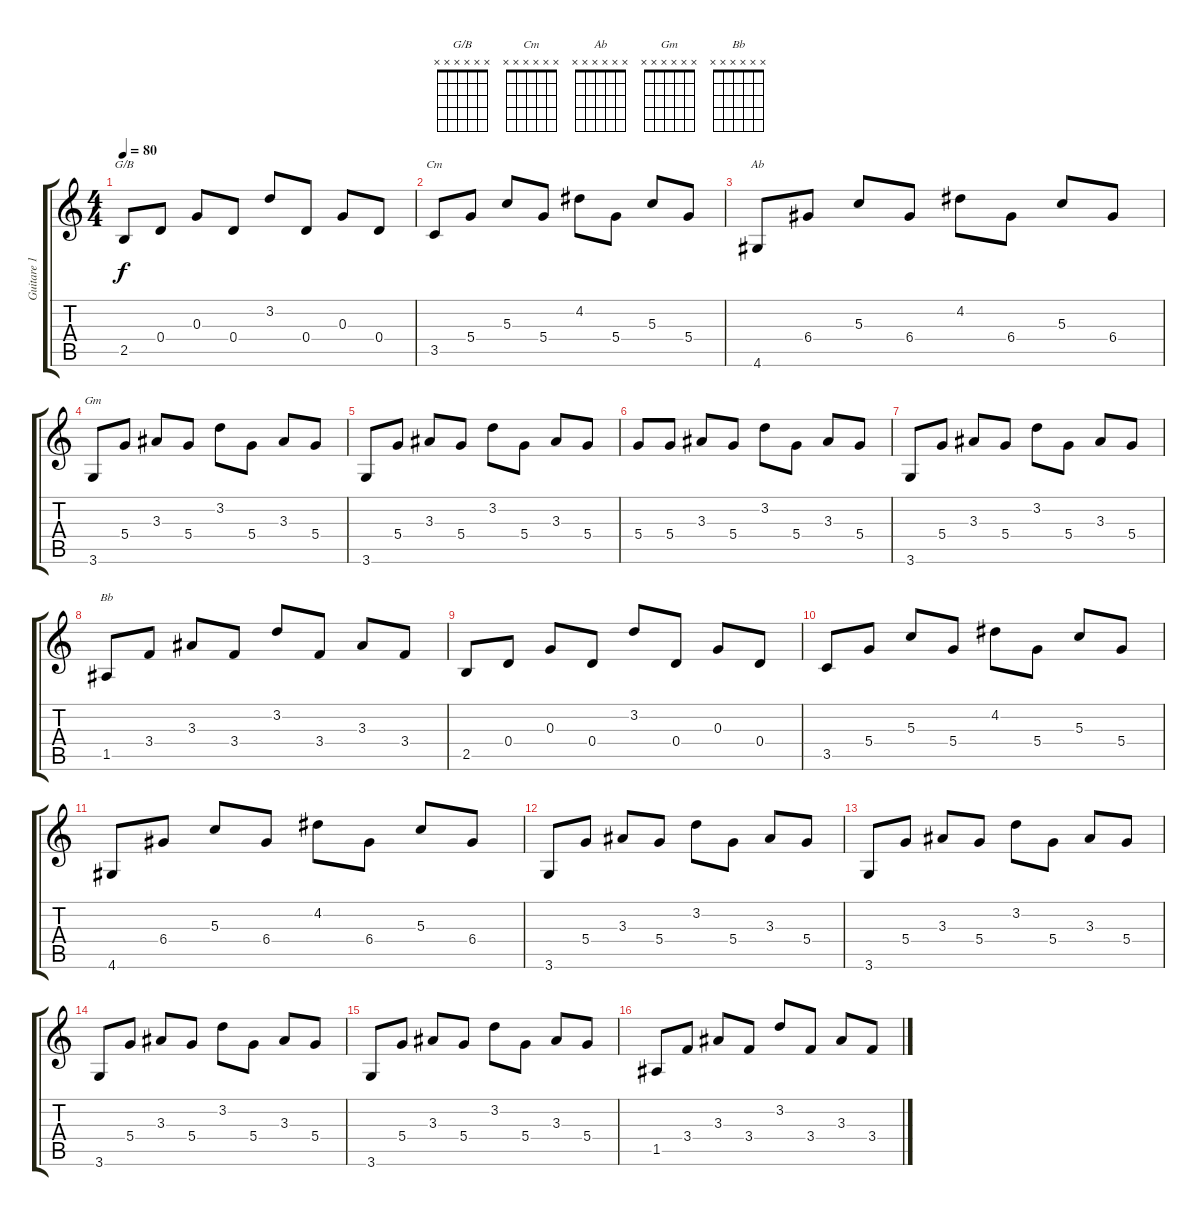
\track ("Guitare 1" "Guitare 1") {instrument acousticguitarnylon}
\staff {score tabs}
\tuning (E4 B3 G3 D3 A2 E2) {hide}
\chord ("G/B" x x x x x x) {firstfret 0}
\chord ("Cm" x x x x x x) {firstfret 0}
\chord ("Ab" x x x x x x) {firstfret 0}
\chord ("Gm" x x x x x x) {firstfret 0}
\chord ("Bb" x x x x x x) {firstfret 0}
\ts (4 4)
\tempo 80
\clef g2
\ks c
2.5.8{ch "G/B" dy f} 0.4.8 0.3.8 0.4.8 3.2.8 0.4.8 0.3.8 0.4.8 |
3.5.8{ch "Cm"} 5.4.8 5.3.8 5.4.8 4.2.8 5.4.8 5.3.8 5.4.8 |
4.6.8{ch "Ab"} 6.4.8 5.3.8 6.4.8 4.2.8 6.4.8 5.3.8 6.4.8 |
3.6.8{ch "Gm"} 5.4.8 3.3.8 5.4.8 3.2.8 5.4.8 3.3.8 5.4.8 |
3.6.8 5.4.8 3.3.8 5.4.8 3.2.8 5.4.8 3.3.8 5.4.8 |
5.4.8 5.4.8 3.3.8 5.4.8 3.2.8 5.4.8 3.3.8 5.4.8 |
3.6.8 5.4.8 3.3.8 5.4.8 3.2.8 5.4.8 3.3.8 5.4.8 |
1.5.8{ch "Bb"} 3.4.8 3.3.8 3.4.8 3.2.8 3.4.8 3.3.8 3.4.8 |
2.5.8 0.4.8 0.3.8 0.4.8 3.2.8 0.4.8 0.3.8 0.4.8 |
3.5.8 5.4.8 5.3.8 5.4.8 4.2.8 5.4.8 5.3.8 5.4.8 |
4.6.8 6.4.8 5.3.8 6.4.8 4.2.8 6.4.8 5.3.8 6.4.8 |
3.6.8 5.4.8 3.3.8 5.4.8 3.2.8 5.4.8 3.3.8 5.4.8 |
3.6.8 5.4.8 3.3.8 5.4.8 3.2.8 5.4.8 3.3.8 5.4.8 |
3.6.8 5.4.8 3.3.8 5.4.8 3.2.8 5.4.8 3.3.8 5.4.8 |
3.6.8 5.4.8 3.3.8 5.4.8 3.2.8 5.4.8 3.3.8 5.4.8 |
1.5.8 3.4.8 3.3.8 3.4.8 3.2.8 3.4.8 3.3.8 3.4.8
